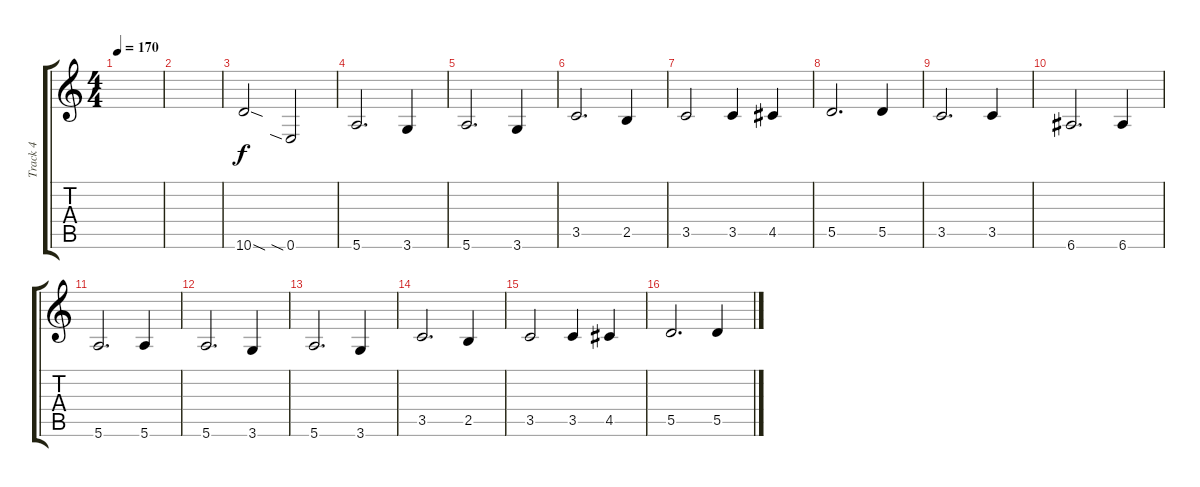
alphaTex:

\track ("Track 4" "Track 4") {instrument electricbassfinger}
\staff {score tabs}
\tuning (E4 B3 G3 D3 A2 E2) {hide}
\ts (4 4)
\tempo 170
\clef g2
\ks c
|
|
10.6{sod}.2 0.6{sia}.2 |
5.6.2{d} 3.6.4 |
5.6.2{d} 3.6.4 |
3.5.2{d} 2.5.4 |
3.5.2 3.5.4 4.5.4 |
5.5.2{d} 5.5.4 |
3.5.2{d} 3.5.4 |
6.6.2{d} 6.6.4 |
5.6.2{d} 5.6.4 |
5.6.2{d} 3.6.4 |
5.6.2{d} 3.6.4 |
3.5.2{d} 2.5.4 |
3.5.2 3.5.4 4.5.4 |
5.5.2{d} 5.5.4
